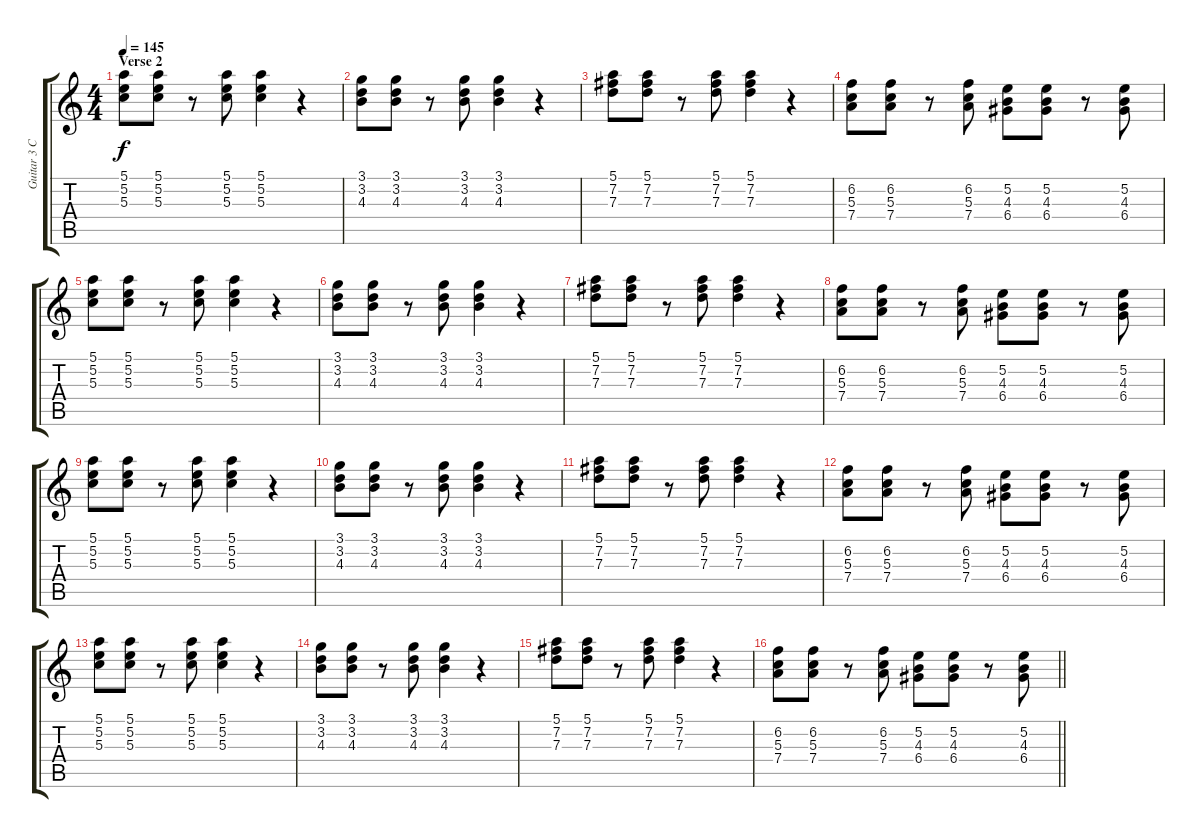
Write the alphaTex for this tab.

\track ("Guitar 3 Clean" "Guitar 3 C") {instrument acousticguitarsteel}
\staff {score tabs}
\tuning (E4 B3 G3 D3 A2 E2) {hide}
\ts (4 4)
\section ("" "Verse 2")
\tempo 145
\clef g2
\ks c
(5.1 5.2 5.3).8{dy f} (5.1 5.2 5.3).8 r.8 (5.1 5.2 5.3).8 (5.1 5.2 5.3).4 r.4 |
(3.1 3.2 4.3).8 (3.1 3.2 4.3).8 r.8 (3.1 3.2 4.3).8 (3.1 3.2 4.3).4 r.4 |
(5.1 7.2 7.3).8 (5.1 7.2 7.3).8 r.8 (5.1 7.2 7.3).8 (5.1 7.2 7.3).4 r.4 |
(6.2 5.3 7.4).8 (6.2 5.3 7.4).8 r.8 (6.2 5.3 7.4).8 (5.2 4.3 6.4).8 (5.2 4.3 6.4).8 r.8 (5.2 4.3 6.4).8 |
(5.1 5.2 5.3).8 (5.1 5.2 5.3).8 r.8 (5.1 5.2 5.3).8 (5.1 5.2 5.3).4 r.4 |
(3.1 3.2 4.3).8 (3.1 3.2 4.3).8 r.8 (3.1 3.2 4.3).8 (3.1 3.2 4.3).4 r.4 |
(5.1 7.2 7.3).8 (5.1 7.2 7.3).8 r.8 (5.1 7.2 7.3).8 (5.1 7.2 7.3).4 r.4 |
(6.2 5.3 7.4).8 (6.2 5.3 7.4).8 r.8 (6.2 5.3 7.4).8 (5.2 4.3 6.4).8 (5.2 4.3 6.4).8 r.8 (5.2 4.3 6.4).8 |
(5.1 5.2 5.3).8 (5.1 5.2 5.3).8 r.8 (5.1 5.2 5.3).8 (5.1 5.2 5.3).4 r.4 |
(3.1 3.2 4.3).8 (3.1 3.2 4.3).8 r.8 (3.1 3.2 4.3).8 (3.1 3.2 4.3).4 r.4 |
(5.1 7.2 7.3).8 (5.1 7.2 7.3).8 r.8 (5.1 7.2 7.3).8 (5.1 7.2 7.3).4 r.4 |
(6.2 5.3 7.4).8 (6.2 5.3 7.4).8 r.8 (6.2 5.3 7.4).8 (5.2 4.3 6.4).8 (5.2 4.3 6.4).8 r.8 (5.2 4.3 6.4).8 |
(5.1 5.2 5.3).8 (5.1 5.2 5.3).8 r.8 (5.1 5.2 5.3).8 (5.1 5.2 5.3).4 r.4 |
(3.1 3.2 4.3).8 (3.1 3.2 4.3).8 r.8 (3.1 3.2 4.3).8 (3.1 3.2 4.3).4 r.4 |
(5.1 7.2 7.3).8 (5.1 7.2 7.3).8 r.8 (5.1 7.2 7.3).8 (5.1 7.2 7.3).4 r.4 |
\barLineRight lightlight
(6.2 5.3 7.4).8 (6.2 5.3 7.4).8 r.8 (6.2 5.3 7.4).8 (5.2 4.3 6.4).8 (5.2 4.3 6.4).8 r.8 (5.2 4.3 6.4).8
